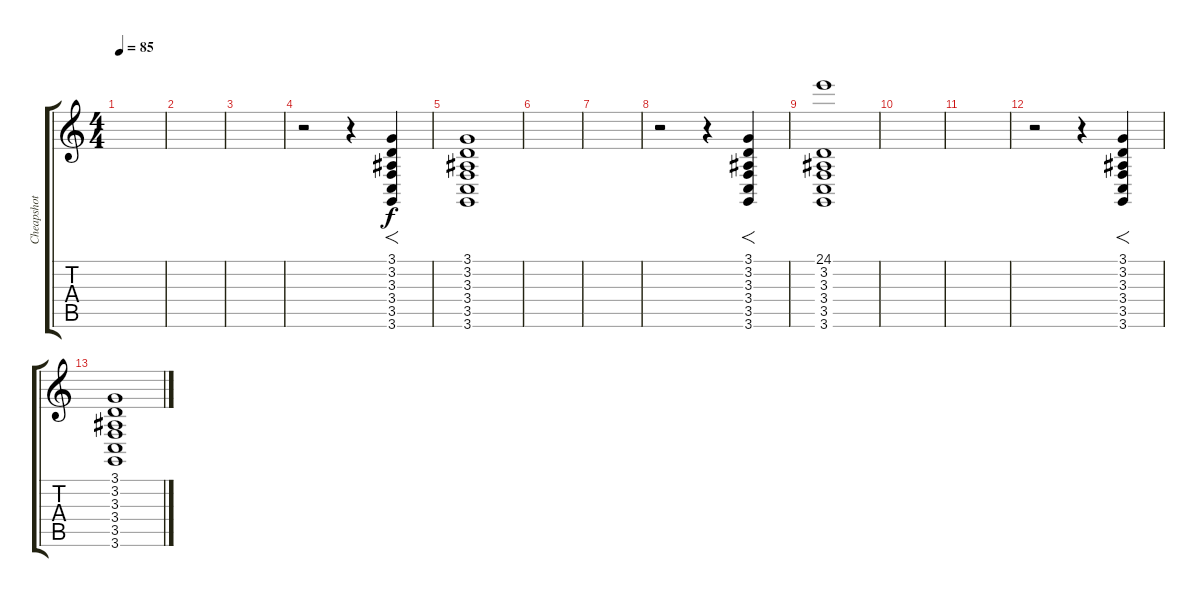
\track ("Cheapshot - Effects 2" "Cheapshot ") {instrument gunshot}
\staff {score tabs}
\tuning (E4 B3 G3 D3 A2 E2) {hide}
\ts (4 4)
\tempo 85
\clef g2
\ks c
|
|
|
r.2 r.4 (3.1 3.2 3.3 3.4 3.5 3.6).4{f} |
(3.1 3.2 3.3 3.4 3.5 3.6).1 |
|
|
r.2 r.4 (3.1 3.2 3.3 3.4 3.5 3.6).4{f} |
(24.1 3.2 3.3 3.4 3.5 3.6).1 |
|
|
r.2 r.4 (3.1 3.2 3.3 3.4 3.5 3.6).4{f} |
(3.1 3.2 3.3 3.4 3.5 3.6).1
